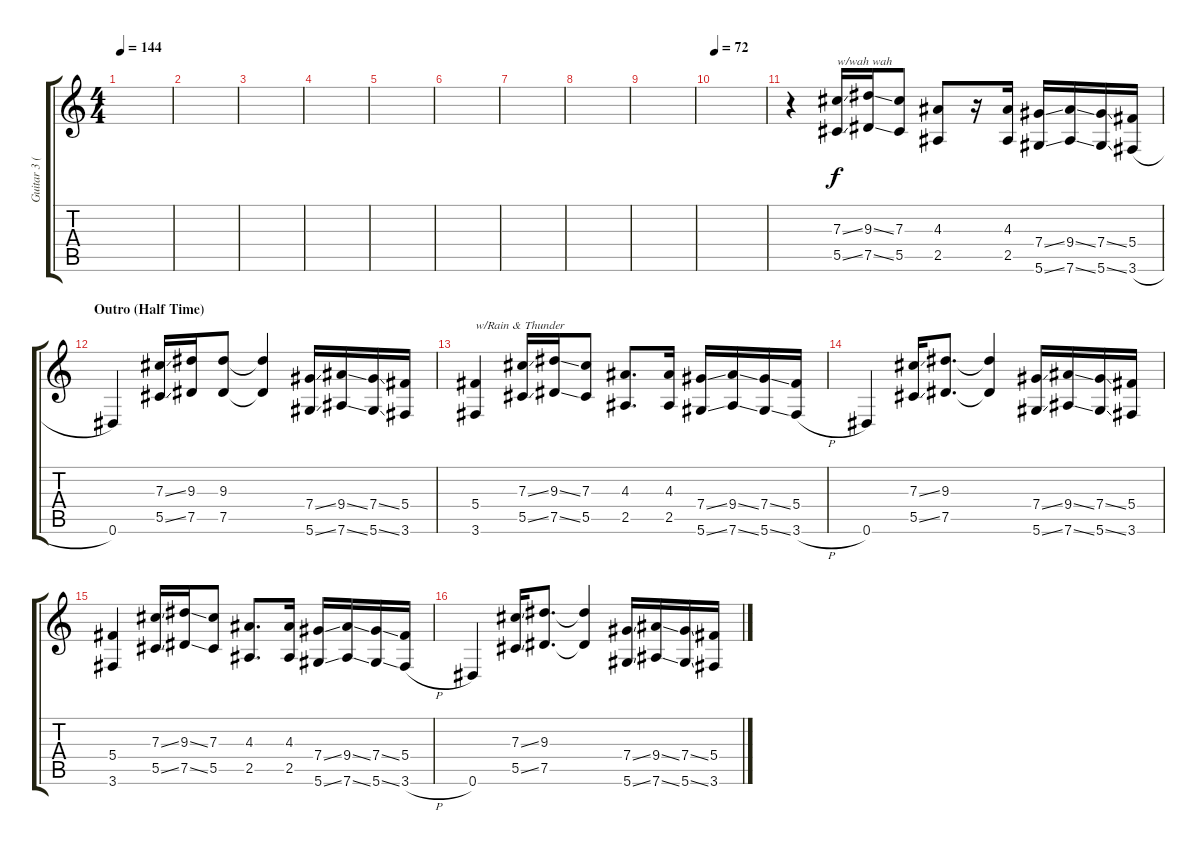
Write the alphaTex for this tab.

\track ("Guitar 3 (Slash)" "Guitar 3 (") {instrument acousticguitarsteel}
\staff {score tabs}
\tuning (Eb4 Bb3 Gb3 Db3 Ab2 Eb2) {hide}
\ts (4 4)
\tempo 144
\clef g2
\ks c
|
|
|
|
|
|
|
|
|
\tempo 72
|
r.4{instrument electricguitarjazz} (7.3{ss} 5.5{ss}).16{txt "w/wah wah"} (9.3{ss} 7.5{ss}).16 (7.3 5.5).8 (4.3 2.5).8 r.16 (4.3 2.5).16 (7.4{ss} 5.6{ss}).16 (9.4{ss} 7.6{ss}).16 (7.4{ss} 5.6{ss}).16 (5.4 3.6{h}).16 |
\section ("" "Outro (Half Time)")
0.6.4 (7.3{ss} 5.5{ss}).16 (9.3 7.5).16 (9.3 7.5).8 (9.3{t} 7.5{t}).4 (7.4{ss} 5.6{ss}).16 (9.4{ss} 7.6{ss}).16 (7.4{ss} 5.6{ss}).16 (5.4 3.6).16 |
(5.4 3.6).4{txt "w/Rain & Thunder"} (7.3{ss} 5.5{ss}).16 (9.3{ss} 7.5{ss}).16 (7.3 5.5).8 (4.3 2.5).8{d} (4.3 2.5).16 (7.4{ss} 5.6{ss}).16 (9.4{ss} 7.6{ss}).16 (7.4{ss} 5.6{ss}).16 (5.4 3.6{h}).16 |
0.6.4 (7.3{ss} 5.5{ss}).16 (9.3 7.5).8{d} (9.3{t} 7.5{t}).4 (7.4{ss} 5.6{ss}).16 (9.4{ss} 7.6{ss}).16 (7.4{ss} 5.6{ss}).16 (5.4 3.6).16 |
(5.4 3.6).4 (7.3{ss} 5.5{ss}).16 (9.3{ss} 7.5{ss}).16 (7.3 5.5).8 (4.3 2.5).8{d} (4.3 2.5).16 (7.4{ss} 5.6{ss}).16 (9.4{ss} 7.6{ss}).16 (7.4{ss} 5.6{ss}).16 (5.4 3.6{h}).16 |
0.6.4 (7.3{ss} 5.5{ss}).16 (9.3 7.5).8{d} (9.3{t} 7.5{t}).4 (7.4{ss} 5.6{ss}).16 (9.4{ss} 7.6{ss}).16 (7.4{ss} 5.6{ss}).16 (5.4 3.6).16
